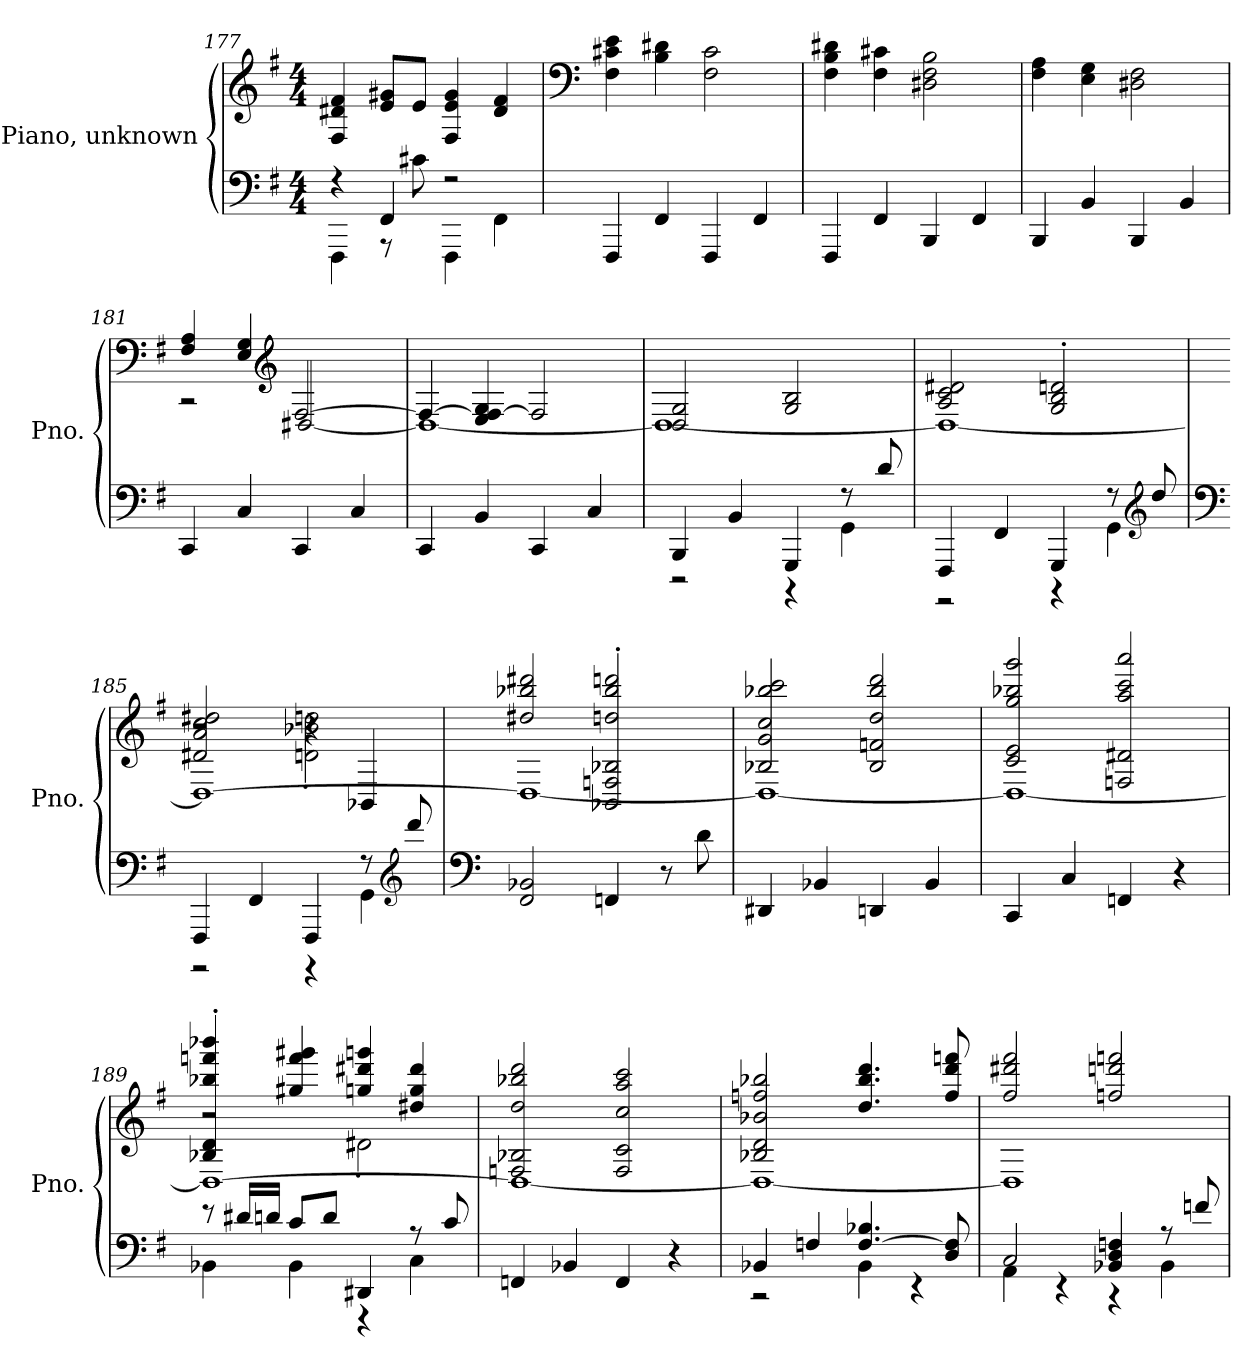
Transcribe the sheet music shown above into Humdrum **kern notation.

**kern	**kern
*part1	*part1
*staff2	*staff1
*I"Piano, unknown	*
*I'Pno.	*
*clefF4	*clefG2
*k[f#]	*k[f#]
*M4/4	*M4/4
=177	=177
*^	*
4r	4FFF#\	4F#/ 4d#X/ 4f#/
4FF#/	8r	8e/ 8g#X/L
.	8c#X\	8e/J
2r	4FFF#\	4F#/ 4e/ 4g#/
.	4FF#\	4d#/ 4f#/
*v	*v	*
=178	=178
*	*clefF4
4FFF#/	4F#\ 4c#X\ 4e\
4FF#/	4B\ 4d#X\
4FFF#/	2F#\ 2c#\
4FF#/	.
=179	=179
4FFF#/	4F#\ 4B\ 4d#X\
4FF#/	4F#\ 4c#X\
4BBB/	2D#X\ 2F#\ 2B\
4FF#/	.
=180	=180
4BBB/	4F#\ 4A\
4BB/	4E\ 4G\
4BBB/	2D#X\ 2F#\
4BB/	.
=181	=181
*	*^
4CC/	4F#/ 4A/	2r
4C/	4E/ 4G/	.
*	*clefG2	*
4CC/	[2F#/	[2D#X/
4C/	.	.
!!LO:LB:g=z	!!
=182	=182	=182
4CC/	4F#/_	1D#_
4BB/	4E/ 4F#/_ 4G/	.
4CC/	2F#/]	.
4C/	.	.
=183	=183	=183
*^	*	*
4BBB/	2r	2D/ 2G/	1D#_
4BB/	.	.	.
4GGG/	4r	2G/ 2B/	.
8r	4GG\	.	.
8d/	.	.	.
=184	=184	=184	=184
4FFF#/	2r	2A/ 2c/ 2d#X/	1D#_
4FF#/	.	.	.
4GGG/	4r	2G/' 2B/' 2dn/'	.
8r	4GG\	.	.
*clefG2	*	*	*
8dd/	.	.	.
*	*	*v	*v
=185	=185	=185
*clefF4	*	*
*	*	*^
*	*	*	*^
4FFF#/	2r	2d#X/ 2a/ 2cc/ 2dd#X/	2r	1D#_
4FF#/	.	.	.	.
4FFF#/	4r	4r	2dn\' 2b-X\' 2ddn\'	.
8r	4GG\	4BB-X/	.	.
*clefG2	*	*	*	*
8ddd/	.	.	.	.
*v	*v	*	*	*
*	*v	*v	*v
=186	=186
*clefF4	*
*	*^
2FF#/ 2BB-X/	2dd#X/ 2bb-X/ 2ddd#X/	1D#_
4FFn/	2BB-X/' 2Fn/' 2B-X/' 2ddn/' 2bb-/' 2dddn/'	.
8r	.	.
8d\	.	.
!!LO:LB:g=z	!!
=187	=187	=187
4DD#X/	2B-X/ 2g/ 2cc/ 2bb-X/ 2ccc/	1D#_
4BB-X/	.	.
4DDn/	2B-/ 2fn/ 2dd/ 2bb-/ 2ddd/	.
4BB-/	.	.
=188	=188	=188
4CC/	2c/ 2e/ 2gg/ 2bb-X/ 2ggg/	1D#_
4C/	.	.
4FFn/	2Fn/ 2d#X/ 2aa/ 2ccc/ 2aaa/	.
4r	.	.
=189	=189	=189
*^	*	*^
8r	4BB-X\	4B-X/' 4d/' 4bb-X/' 4fffn/' 4bbb-X/'	2r	1D#_
16d#X/LL	.	.	.	.
16dn/JJ	.	.	.	.
8c/L	4BB-\	4gg#X/ 4fff/ 4ggg#X/	.	.
8d/J	.	.	.	.
4DD#X/	4r	4ggn/ 4ddd#X/ 4gggn/	2d#X'\	.
8r	4C\	4dd#X/ 4gg/ 4ddd#/	.	.
8c/	.	.	.	.
*v	*v	*	*	*
*	*	*v	*v
=190	=190	=190
4FFn/	2Fn/ 2B-X/ 2dd/ 2bb-X/ 2ddd/	1D#_
4BB-X/	.	.
4FF/	2F/ 2c/ 2cc/ 2aa/ 2ccc/	.
4r	.	.
=191	=191	=191
*^	*	*
4BB-X/	2r	2B-X/ 2d/ 2b-X/ 2ffn/ 2bb-X/	1D#_
4Fn/	.	.	.
[4.F/ 4.B-X/	4BB-\	4.dd/ 4.bb-/ 4.ddd/	.
.	4r	.	.
8D/ 8F/]	.	8ff/ 8ddd/ 8fffn/	.
!!LO:LB:g=z	!!
=192	=192	=192	=192
2C/	4AA\	2ff#/ 2ddd#X/ 2fff#/	1D#]
.	4r	.	.
4BB-X/ 4D/ 4Fn/	4r	2ffn/ 2dddn/ 2fffn/	.
8r	4BB-\	.	.
8fn/	.	.	.
*v	*v	*	*
*	*v	*v
=	=
*-	*-
